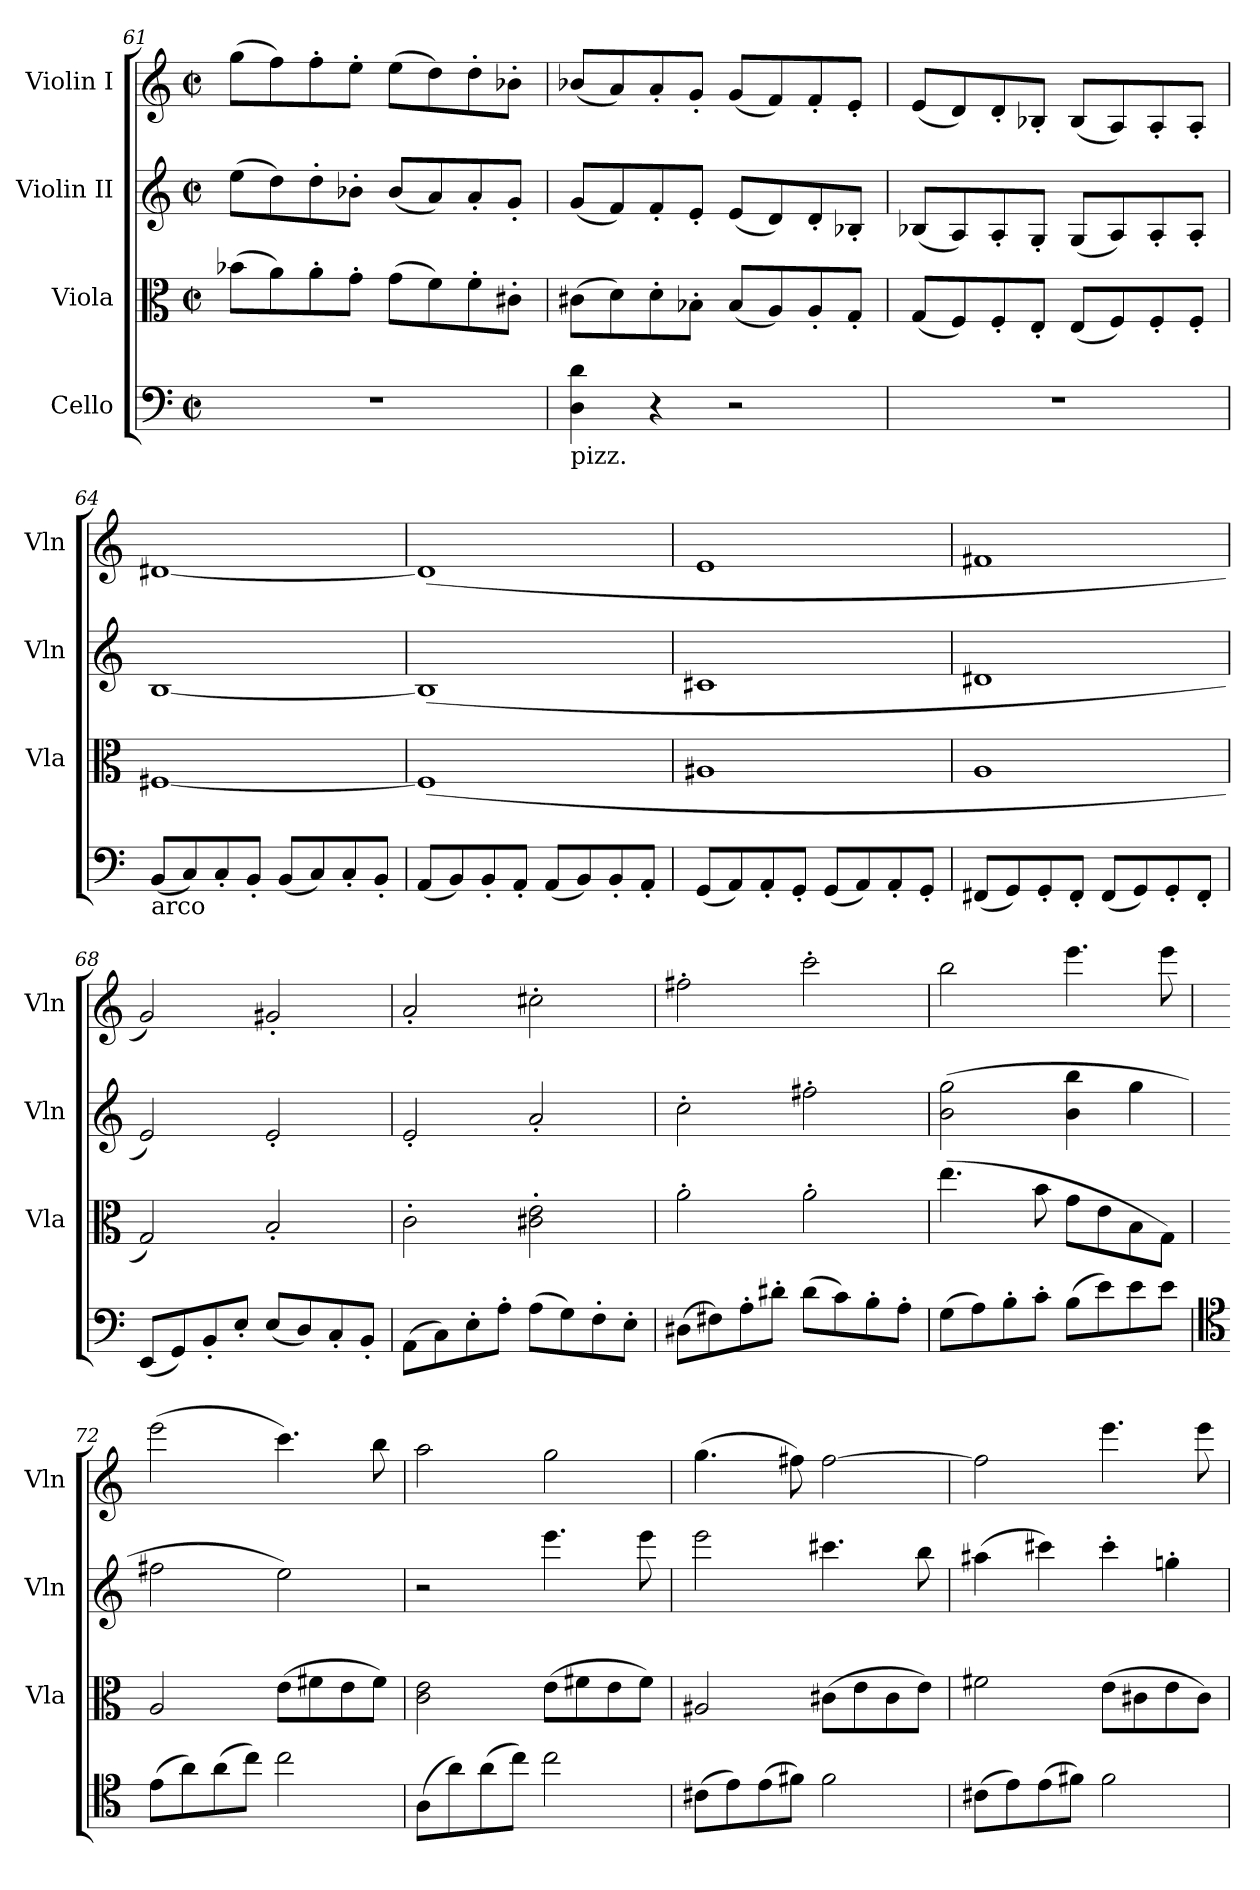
**kern	**kern	**kern	**kern
*part4	*part3	*part2	*part1
*staff4	*staff3	*staff2	*staff1
*I"Cello	*I"Viola	*I"Violin II	*I"Violin I
*	*I'Vla	*I'Vln	*I'Vln
*clefF4	*clefC3	*clefG2	*clefG2
*k[]	*k[]	*k[]	*k[]
*M2/2	*M2/2	*M2/2	*M2/2
*met(c|)	*met(c|)	*met(c|)	*met(c|)
=61	=61	=61	=61
1r	(>8b-X\L	(>8ee\L	(>8gg\L
.	8a\)	8dd\)	8ff\)
.	8a'\	8dd'\	8ff'\
.	8g'\J	8b-X'\J	8ee'\J
.	(>8g\L	(<8b-/L	(>8ee\L
.	8f\)	8a/)	8dd\)
.	8f'\	8a'/	8dd'\
.	8c#X'\J	8g'/J	8b-X'\J
=62	=62	=62	=62
!LO:TX:b:t=pizz.	!	!	!
4D\ 4d\	(>8c#X\L	(<8g/L	(<8b-X/L
.	8d\)	8f/)	8a/)
4r	8d'\	8f'/	8a'/
.	8B-X'\J	8e'/J	8g'/J
2r	(<8B-/L	(<8e/L	(<8g/L
.	8A/)	8d/)	8f/)
.	8A'/	8d'/	8f'/
.	8G'/J	8B-X'/J	8e'/J
=63	=63	=63	=63
1r	(<8G/L	(<8B-X/L	(<8e/L
.	8F/)	8A/)	8d/)
.	8F'/	8A'/	8d'/
.	8E'/J	8G'/J	8B-X'/J
.	(<8E/L	(<8G/L	(<8B-/L
.	8F/)	8A/)	8A/)
.	8F'/	8A'/	8A'/
.	8F'/J	8A'/J	8A'/J
=64	=64	=64	=64
!LO:TX:b:t=arco	!	!	!
(<8BB/L	[1F#X	[1B	[1d#X
8C/)	.	.	.
8C'/	.	.	.
8BB'/J	.	.	.
(<8BB/L	.	.	.
8C/)	.	.	.
8C'/	.	.	.
8BB'/J	.	.	.
!!LO:LB:g=z
=65	=65	=65	=65
(<8AA/L	(>1F#]	(>1B]	(>1d#]
8BB/)	.	.	.
8BB'/	.	.	.
8AA'/J	.	.	.
(<8AA/L	.	.	.
8BB/)	.	.	.
8BB'/	.	.	.
8AA'/J	.	.	.
=66	=66	=66	=66
(<8GG/L	1A#X	1c#X	1e
8AA/)	.	.	.
8AA'/	.	.	.
8GG'/J	.	.	.
(<8GG/L	.	.	.
8AA/)	.	.	.
8AA'/	.	.	.
8GG'/J	.	.	.
=67	=67	=67	=67
(<8FF#X/L	1A	1d#X	1f#X
8GG/)	.	.	.
8GG'/	.	.	.
8FF#'/J	.	.	.
(<8FF#/L	.	.	.
8GG/)	.	.	.
8GG'/	.	.	.
8FF#'/J	.	.	.
=68	=68	=68	=68
(<8EE/L	2G/)	2e/)	2g/)
8GG/)	.	.	.
8BB'/	.	.	.
8E'/J	.	.	.
(<8E/L	2B'/	2e'/	2g#X'/
8D/)	.	.	.
8C'/	.	.	.
8BB'/J	.	.	.
=69	=69	=69	=69
(>8AA\L	2c'\	2e'/	2a'/
8C\)	.	.	.
8E'\	.	.	.
8A'\J	.	.	.
(>8A\L	2c#X\' 2e\'	2a'/	2cc#X'\
8G\)	.	.	.
8F'\	.	.	.
8E'\J	.	.	.
=70	=70	=70	=70
(>8D#X\L	2a'\	2cc'\	2ff#X'\
8F#X\)	.	.	.
8A'\	.	.	.
8d#X'\J	.	.	.
(>8d#\L	2a'\	2ff#X'\	2ccc'\
8c\)	.	.	.
8B'\	.	.	.
8A'\J	.	.	.
=71	=71	=71	=71
(>8G\L	(>4.ee\	(>2b\ 2gg\	2bb\
8A\)	.	.	.
8B'\	.	.	.
8c'\J	8b\	.	.
(>8B\L	8g\L	4b\ 4bb\	4.eee\
8e\)	8e\	.	.
8e\	8B\	4gg\	.
8e\J	8G\J)	.	8eee\
=72	=72	=72	=72
*clefC4	*	*	*
(>8e\L	2A/	2ff#X\	(>2eee\
8a\)	.	.	.
(>8a\	.	.	.
8cc\J)	.	.	.
2cc\	(>8e\L	2ee\)	4.ccc\)
.	8f#X\	.	.
.	8e\	.	.
.	8f#\J)	.	8bb\
!!LO:LB:g=z
=73	=73	=73	=73
(>8A\L	2c\ 2e\	2r	2aa\
8a\)	.	.	.
(>8a\	.	.	.
8cc\J)	.	.	.
2cc\	(>8e\L	4.eee\	2gg\
.	8f#X\	.	.
.	8e\	.	.
.	8f#\J)	8eee\	.
=74	=74	=74	=74
(>8c#X\L	2A#X/	2eee\	(>4.gg\
8e\)	.	.	.
(>8e\	.	.	.
8f#X\J)	.	.	8ff#X\)
2f#\	(>8c#X\L	4.ccc#X\	[2ff#\
.	8e\	.	.
.	8c#\	.	.
.	8e\J)	8bb\	.
=75	=75	=75	=75
(>8c#X\L	2f#X\	(>4aa#X\	2ff#\]
8e\)	.	.	.
(>8e\	.	4ccc#X\)	.
8f#X\J)	.	.	.
2f#\	(>8e\L	4ccc#'\	4.eee\
.	8c#X\	.	.
.	8e\	4ggn'\	.
.	8c#\J)	.	8eee\
=	=	=	=
*-	*-	*-	*-
